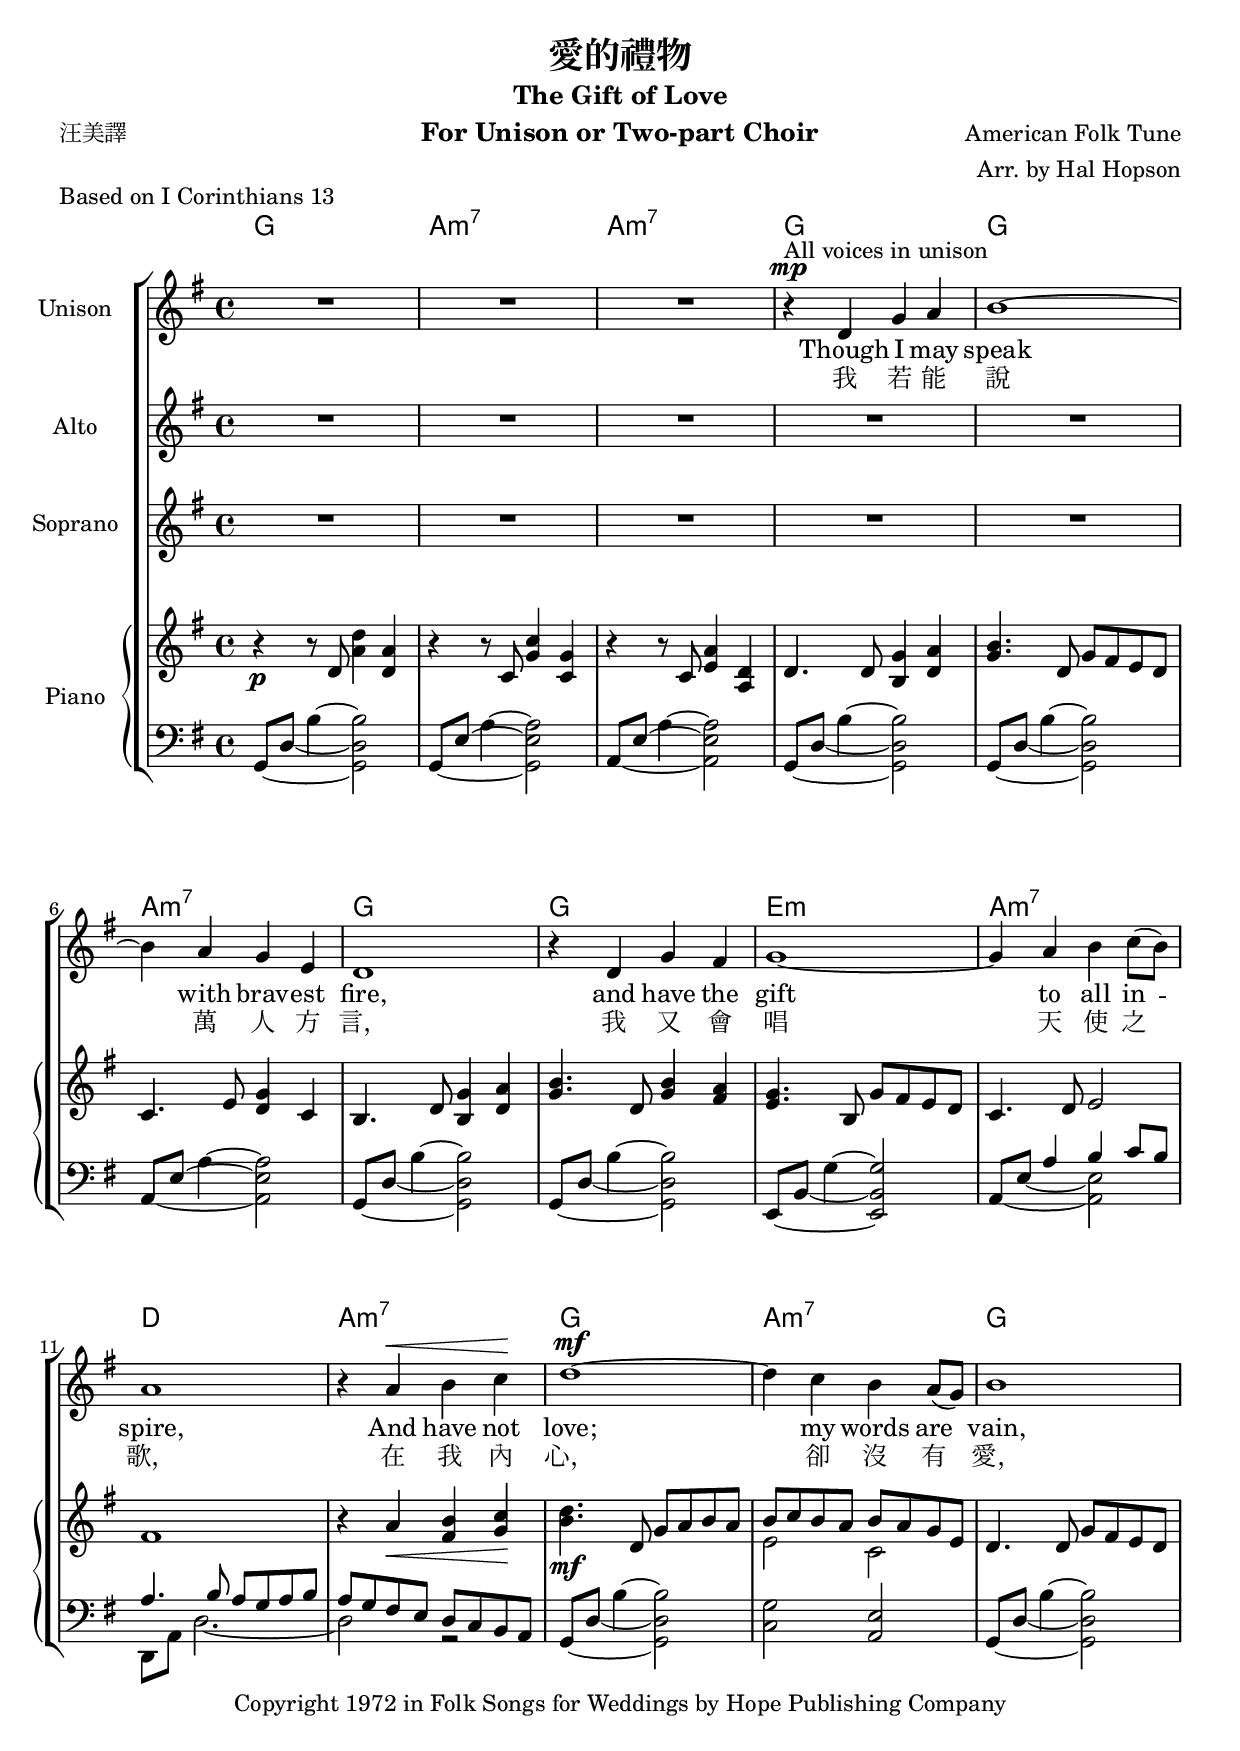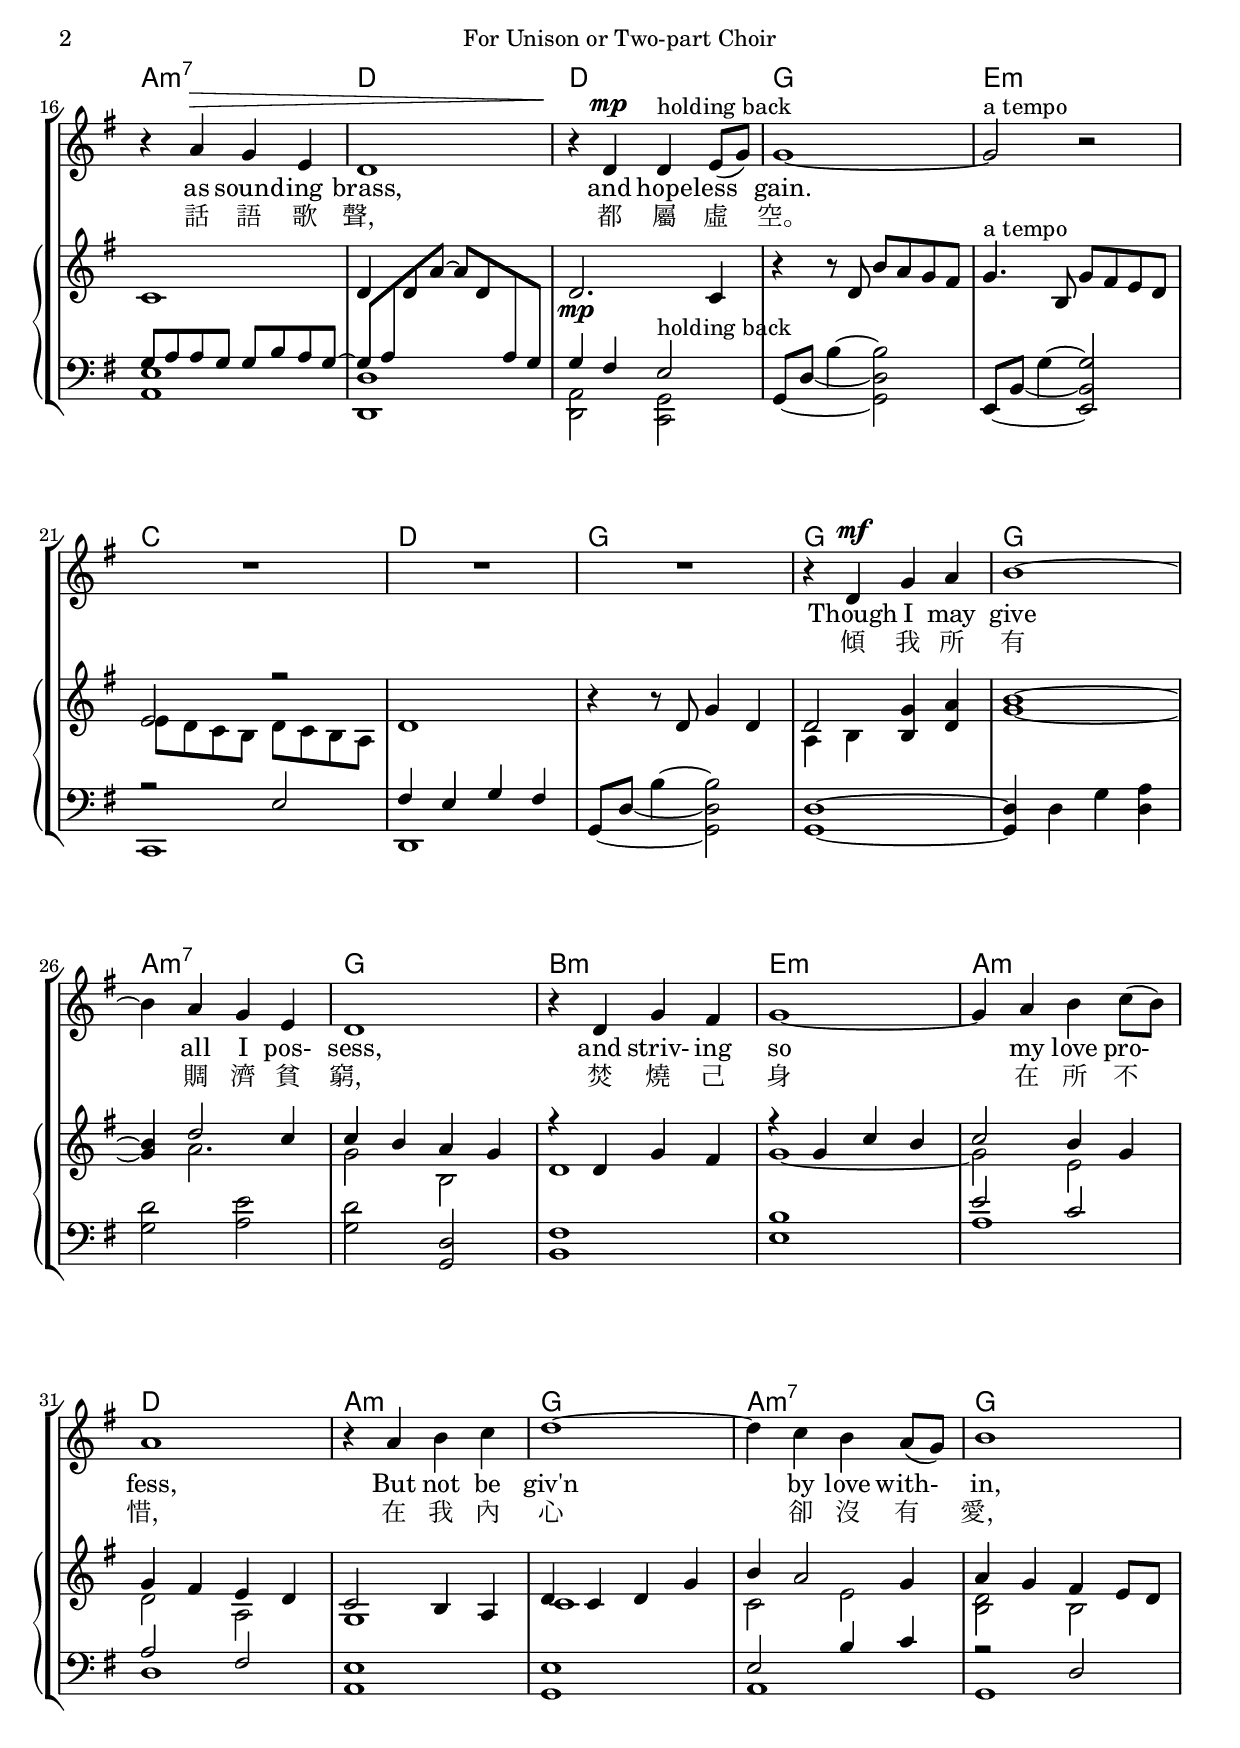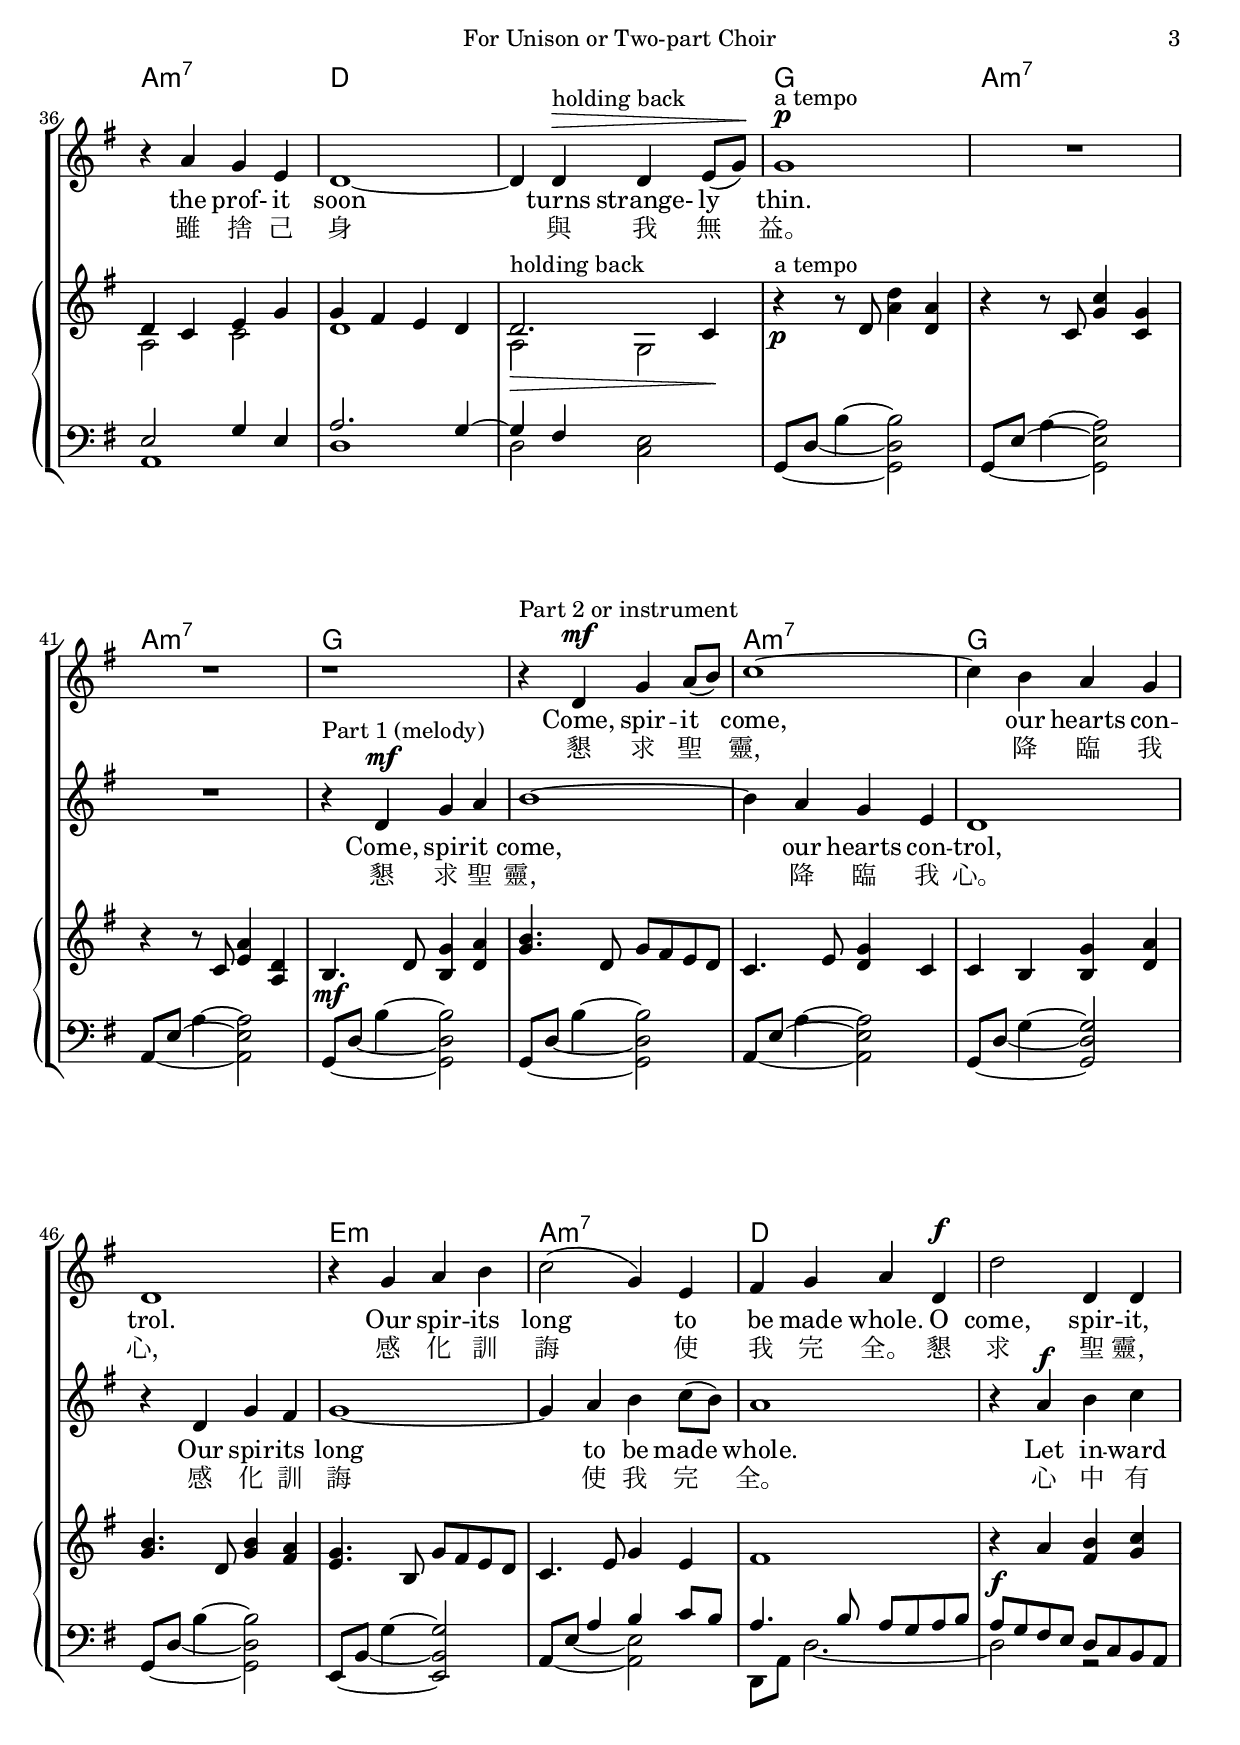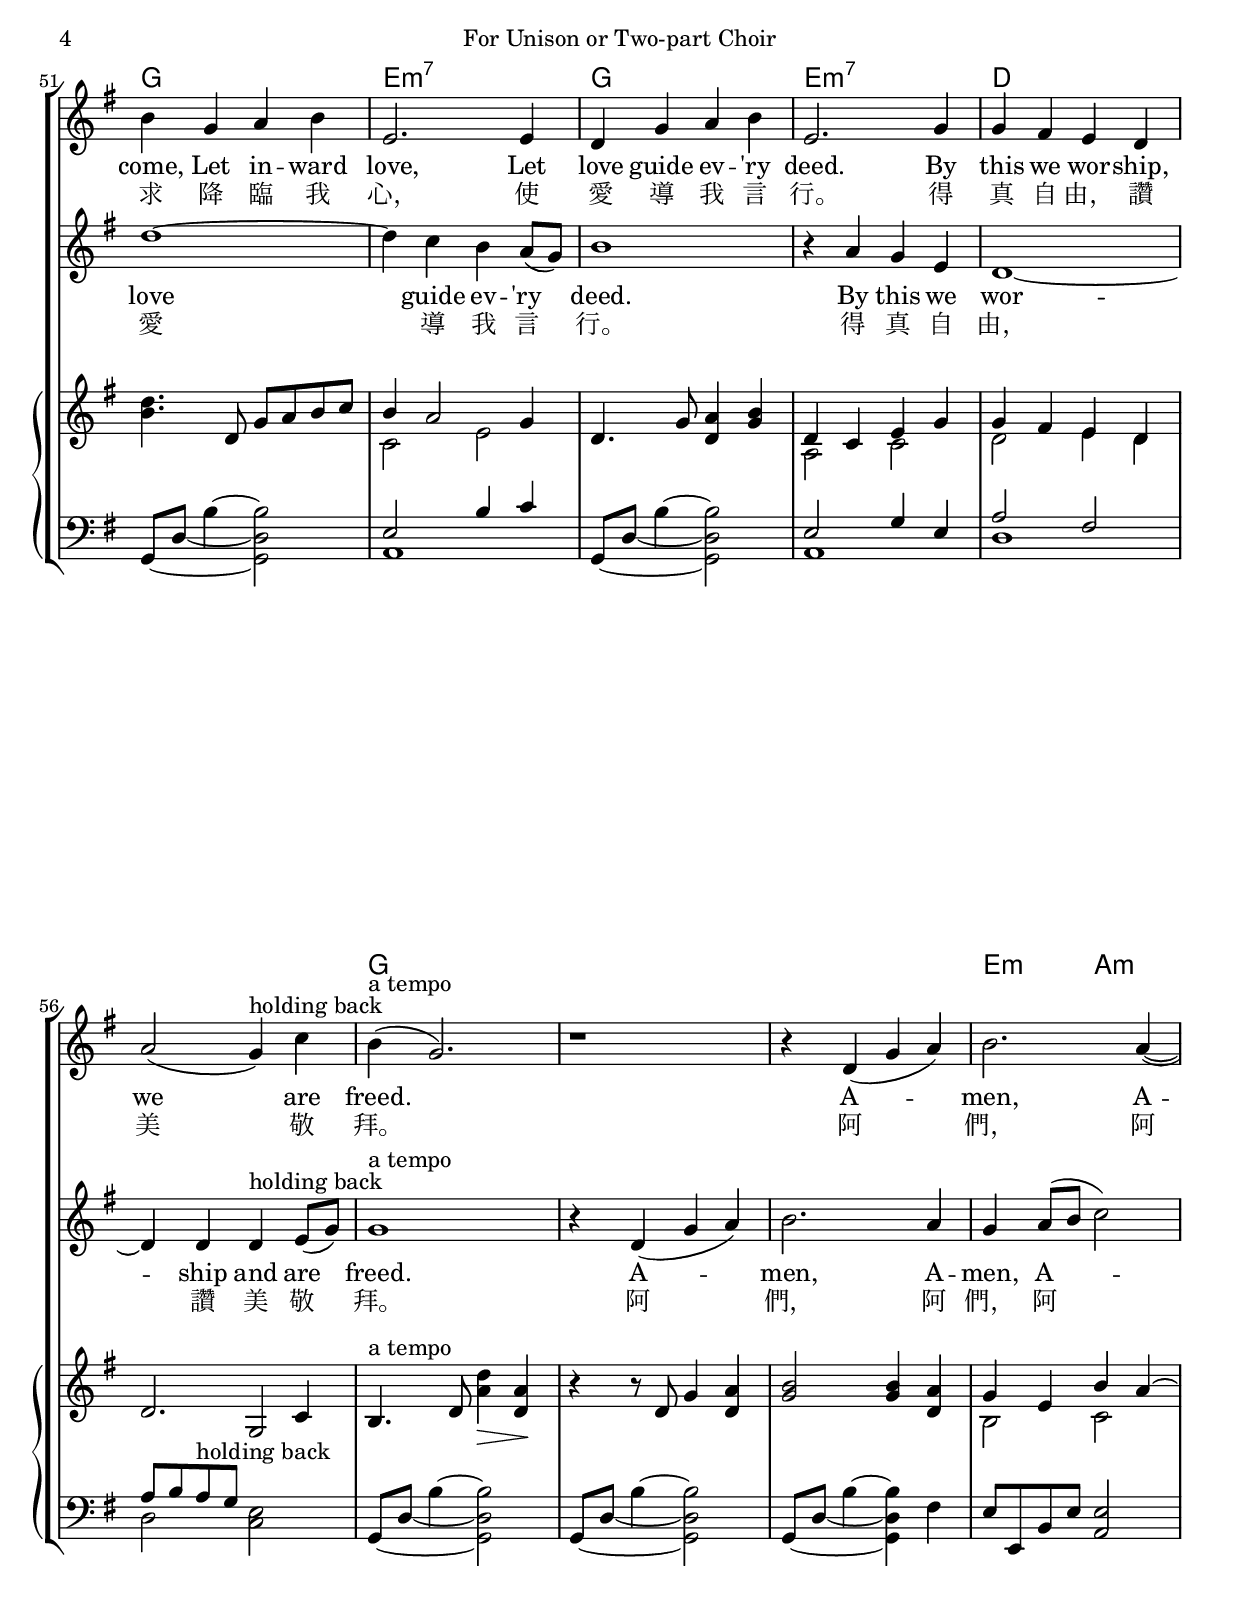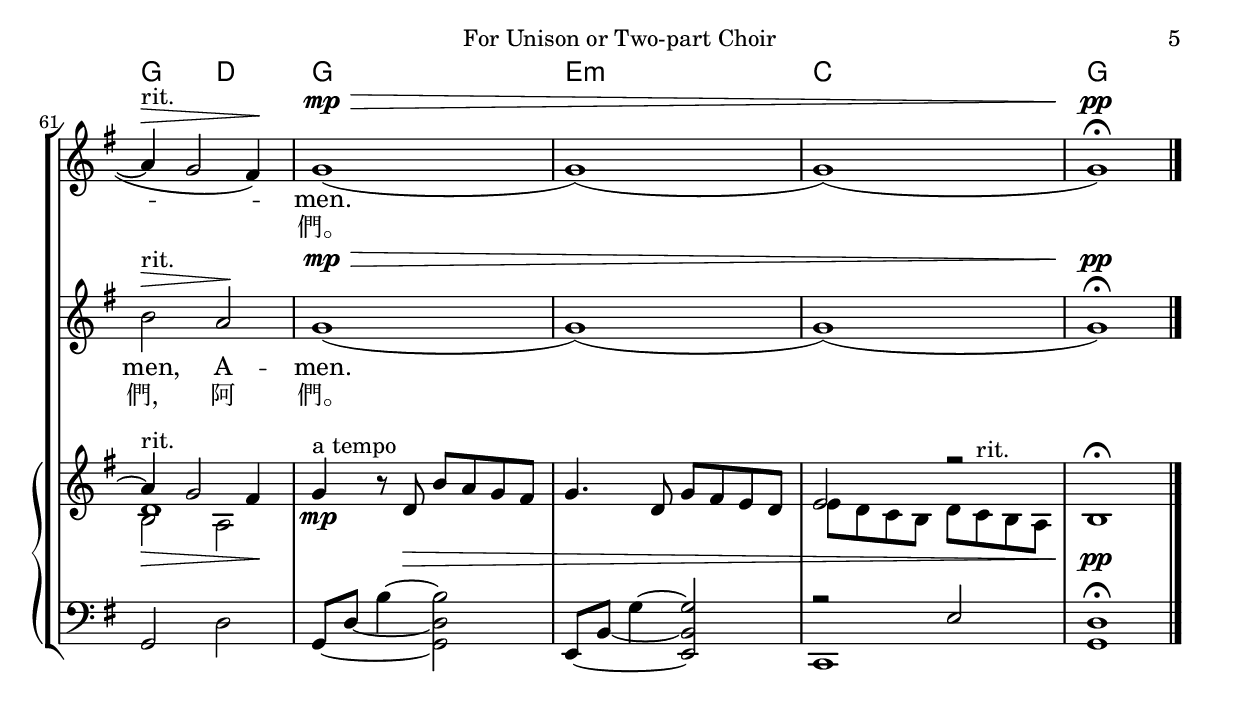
\version "2.18.2"

\header {
  title = "愛的禮物"
  subtitle = "The Gift of Love"
  instrument = "For Unison or Two-part Choir"
  composer = "American Folk Tune"
  arranger = "Arr. by Hal Hopson"
  poet = "汪美譯"
  piece = "Based on I Corinthians 13"
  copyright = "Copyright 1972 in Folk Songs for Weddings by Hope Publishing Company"
}

global = {
  \key g \major
  \time 4/4
}

unisonVoice = \relative c' {
  \global
  \dynamicUp
  \set noChordSymbol = ""
  
  R1*3

  {
    r4^"All voices in unison"\mp d g a b1~b4 a g e d1
    r4 d g fis g1~g4 a b c8(b8) a1
    r4 a\< b c\! d1\mf~d4 c b a8(g8) b1
    r4 a\> g e d1 r4\! d\mp d^"holding back" e8(g8) g1~g2^"a tempo" r2
  }
  
  R1*3
  
  {
    r4 d\mf g a b1~b4 a g e d1
    r4 d g fis g1~g4 a b c8(b8) a1
    r4 a b c d1~d4 c b a8(g8) b1
    r4 a g e d1~d4 d\>^"holding back" d e8(g8)\! g1\p^"a tempo"
  }
  
  R1*2
}

unisonVoiceLyrics = \lyricmode {
  <<
    \new Lyrics = "en" {
      Though I may speak __ with brav -- est fire,
      and have the gift __ to all in -- spire,
      And have not love; __ my words are __ vain,
      as sound -- ing brass, and hope -- less __ gain. __
      
      Though I may give all I pos- sess,
      and striv- ing so my love pro- fess,
      But not be giv'n by love with- in,
      the prof- it soon turns strange- ly thin.
    }
    \new Lyrics \with { alignBelowContext = #"en" } {
      我 若 能 說 萬 人 方 言，
      我 又 會 唱 天 使 之 歌，
      在 我 內 心， 卻 沒 有 愛，
      話 語 歌 聲， 都 屬 虛 空。
      
      傾 我 所 有 賙 濟 貧 窮，
      焚 燒 己 身 在 所 不 惜，
      在 我 內 心 卻 沒 有 愛，
      雖 捨 己 身 與 我 無 益。
    }
  >>
}

sopranoVoice = \relative c' {
  \global
  \dynamicUp
  
  R1*41
  
  {
    r4^"Part 1 (melody)" d\mf g a b1~b4 a g e d1
    r4 d g fis g1~g4 a b c8(b8) a1
    r4 a\f	 b c d1~d4 c b a8(g8) b1
    r4 a g e d1~d4 d d^"holding back" e8(g8) g1^"a tempo"
  }
  {
    r4 d(g a) b2. a4 g a8(b8 c2) b2\>^"rit." a\! g1\mp\>(g)(g)(g\fermata\pp)\!
  }
}

sopranoVoiceLyrics = \lyricmode {
  <<
    \new Lyrics = "en" {
      Come, spir -- it come, __ our hearts con -- trol,
      Our spir -- its long __ to be made __ whole.
      Let in -- ward love __ guide ev -- 'ry __ deed.
      By this we wor -- ship and are __ freed.
      
      A -- men, A -- men, A -- men, A -- men. __
    }
    \new Lyrics \with { alignBelowContext = #"en" } {
      懇 求 聖 靈， 降 臨 我 心。
      感 化 訓 誨 使 我 完 全。
      心 中 有 愛 導 我 言 行。
      得 真 自 由， 讚 美 敬 拜。
      
      阿 們， 阿 們， 阿 們， 阿 們。
    }
  >>
}

altoVoice = \relative c' {
  \global
  \dynamicUp

  R1*41
  
  {
    r1
    r4^"Part 2 or instrument" d\mf g a8(b8) c1~c4 b a g d1
    r4 g a b c2(g4) e fis g a
    d,4\f d'2 d,4 d b' g a b e,2.
    e4 d g a b e,2.
    g4 g fis e d a'2(g4^"holding back") c b^"a tempo"(g2.)
  }
  {
    r1
    r4 d (g a) b2. a4(~a4\>^"rit." g2 fis4)\! g1\mp\>(g)(g)(g\fermata\pp)\!
  }
}

altoVoiceLyrics = \lyricmode {
  <<
    \new Lyrics = "en" {
      Come, spir -- it come, __ our hearts con -- trol.
      Our spir -- its long __ to be made whole.
      O come, spir -- it, come,
      Let in -- ward love, Let love guide ev -- 'ry deed.
      By this we wor -- ship, we __ are freed. __
      
      A -- men, A -- men. __
    }
    \new Lyrics \with { alignBelowContext = #"en" } {
      懇 求 聖 靈， 降 臨 我 心，
      感 化 訓 誨 使 我 完 全。
      懇 求 聖 靈， 求 降 臨 我 心， 使 愛 導 我 言 行。
      得 真 自 由， 讚 美 敬 拜。
      
      阿 們， 阿 們。
    }
  >>
}

right = \relative c' {
  \global

  % P1
  r4\p r8 d <a' d>4 <d, a'>
  r4 r8 c <g' c>4 <c, g'>
  r4 r8 c <e a>4 <a, d>
  d4. d8 <b g'>4 <d a'>
  <g b>4. d8 g fis e d
  c4. e8 <d g>4 c
  b4. d8 <b g'>4 <d a'>
  <g b>4. d8 <g b>4 <fis a>
  <e g>4. b8 g' fis e d
  c4. d8 e2
  
  % P2
  fis1
  r4 a\< <fis b> <g c>\!
  <b d>4.\mf d,8 g a b a
  << {
    b8 c b a b a g e
  } \\ {
    e2 c
  } >>
  d4. d8 g fis e d
  c1
  d4 s s2
  d2.\mp c4
  r4 r8 d b' a g fis
  g4.^"a tempo" b,8 g' fis e d
  << {
    e2 r2
  } \\ {
    e8 d c b d c b a
  } >>
  d1
  r4 r8 d g4 d
  << { d2 } \\ { a4 b } >> <b g'>4 <d a'>
  <g b>1~
  q4 << { d'2 c4 } \\ { a2. } >>

  % P3
  << {
    c4 b a g
    r4 d g fis
    r4 g c b
    c2 b4 g
    g4 fis e d
    c2 b4 a
    d4 c d g
    b4 a2 g4
    a4 g fis e8 d
    d4 c e g
    g4 fis e d
    d2.\>^"holding back" c4\!
  } \\ {
    g'2 b,
    d1
    g1~
    g2 e
    d2 a
    g1
    c1
    c2 e
    <b d>2 b
    a2 c
    d1
    a2 g
  } >>
  r4\p^"a tempo" r8 d' <a' d>4 <d, a'>
  r4 r8 c <g' c>4 <c, g'>
  r4 r8 c <e a>4 <a, d>
  b4.\mf d8 <b g'>4 <d a'>
  <g b>4. d8 g fis e d
  c4. e8 <d g>4 c
  c4 b <b g'> <d a'>
  <g b>4. d8 <g b>4 <fis a>
  <e g>4. b8 g' fis e d
  c4. e8 g4 e
  fis1
  r4\f a <fis b> <g c>
  <b d>4. d,8 g a b c
  << { b4 a2 g4 } \\ { c,2 e } >>
  d4. g8 <d a'>4 <g b>
  << {
    d4 c e g
    g4 fis e d
    d2. c4
  } \\ {
    a2 c
    d2 e4 d
    \change Staff = "left" \stemUp a8 b a^"holding back" g \stemNeutral
    \change Staff = "right" g2
  } >>
  b4.^"a tempo" d8 <a' d>4\> <d, a'>\!
  r4 r8 d g4 <d a'>
  <g b>2 q4 <d a'>4
  << {
    g4 e b' a~
    a4\>^"rit." g2 fis4\!
  } \\ {
    b,2 c
    b a
  } \\ {
    s1 d1
  } >>
  g4\mp^"a tempo" r8 d\> b' a g fis
  g4. d8 g fis e d
  << { e2 r2 } \\ { e8 d c b d c^"rit." b a } >>
  b1\fermata\pp\!
}

left-g-major-bar = \relative c {
  \set tieWaitForNote = ##t
  g8~ d'~ b'4~ <g, d' b'>2
}

left = \relative c {
  \global
  \set tieWaitForNote = ##t
  
  % P1
  \left-g-major-bar
  g8~ e'~ a4~ <g, e' a>2
  a8~ e'~ a4~ <a, e' a>2
  \left-g-major-bar
  \left-g-major-bar
  a8~ e'~ a4~ <a, e' a>2
  \left-g-major-bar
  \left-g-major-bar
  e8~ b'~ g'4~ <e, b' g'>2
  << {
    s4 a'4 b c8 b
  } \\ {
    \set tieWaitForNote = ##t
    \stemUp
    a,8~ e'~ s4
    \stemDown
    <a, e'>2
  } >>
  \stemNeutral

  % P2
  << {
    a'4. b8 a g a b
    a8 g fis e d c b a
  } \\ {
    d,8 a' d2.~
    d2 r2
  } >>
  \left-g-major-bar
  <c g'>2 <a e'>
  \left-g-major-bar
  << {
    g'8 a a g g b a g~
    g8 a \change Staff = "right" d a'~ a d, \change Staff = "left" a g
    g4 fis e2 ^"holding back"
  } \\ {
    <a, e'>1
    <d, d'>1
    <d a'>2 <c g'>
  } >>
  \left-g-major-bar
  e8~ b'~ g'4~ <e, b' g'>2
  << { r2 e' fis4 e g fis } \\ { c,1 d } >>
  \left-g-major-bar
  <g d'>1~
  q4 d' g <d a'>
  <g d'>2 <a e'>

  % P3
  <g d'>2 <g, d'>
  <b fis'>1
  <e b'>1
  << { e'2 c a fis } \\ { a1 d, } >>
  <a e'>1
  <g e'>1
  << {
    e'2 b'4 c
    r2 d,
    e2 g4 e
    a2. g4~
    g4 fis
  } \\ {
    a,1
    g1
    a1
    d1
    d2
  } >> <c e>2
  \left-g-major-bar
  g8~ e'~ a4~ <g, e' a>2
  a8~ e'~ a4~ <a, e' a>2

  % P4
  \left-g-major-bar
  \left-g-major-bar
  a8~ e'~ a4~ <a, e' a>2
  g8~ d'~ g4~ <g, d' g>2
  \left-g-major-bar
  e8~ b'~ g'4~ <e, b' g'>2
  << {
    s4 a'4 b c8 b
    a4. b8 a g a b
    a8 g fis e d c b a
  } \\ {
    \set tieWaitForNote = ##t
    \stemUp
    a8~ e'~ s4
    \stemDown
    <a, e'>2
    d,8 a' d2.~
    d2 r2
  } >>
  \stemNeutral
  \left-g-major-bar
  << { e2 b'4 c } \\ { a,1 } >>
  \left-g-major-bar

  % P5
  << {
    e'2 g4 e
    a2 fis
  } \\ {
    a,1
    d1
    d2
  } >>
  <c e>2
  \left-g-major-bar
  \left-g-major-bar
  g8~ d'~ b'4~ <g, d' b'>4 fis'
  e8 e, b' e <a, e'>2
  g2 d'
  \left-g-major-bar
  e,8~ b'~ g'4~ <e, b' g'>2
  << { r2 e' } \\ { c,1 } >>
  <g' d'>1\fermata
}

chordNames = {
  \chordmode {
    \global
    \set noChordSymbol = ""
    
    g a:m7 a:m7
    
    {
      g g a:m7 g
      g e:m a:m7 d
      a:m7 g a:m7 g
      a:m7 d d g e:m
    }
    
    c d g
    
    {
      g g a:m7 g
      b:m e:m a:m d
      a:m g a:m7 g
      a:m7 d1*2 g1
    }
    
    a:m7 a:m7
    
    {
      g1*2 a1:m7 g1*2
      e1:m a:m7 d1*2
      g1 e:m7 g
      e:m7 d1*2 g1
    }
    
    s1*2
    
    {
      e2:m a2:m g2 d2
      g1 e:m c g
    }
  }
}

\score {
  \new ChoirStaff <<
    % Chord
    \new ChordNames { \chordNames }
    
    % Unison
    \new Staff \with {
      instrumentName = "Unison"
      midiInstrument = "choir aahs"
    } {
      \new Voice = "unison" {
        \unisonVoice
      }
    }
    \new Lyrics = "unison"
    \context Lyrics = "unison" {
      \lyricsto "unison" {
        \unisonVoiceLyrics
      }
    }
    
    % Alto
    \new Staff \with {
      instrumentName = "Alto"
      midiInstrument = "choir aahs"
    } {
      \new Voice = "alto" {
        \altoVoice
      }
    }
    \new Lyrics = "alto"
    \context Lyrics = "alto" {
      \lyricsto "alto" {
        \altoVoiceLyrics
      }
    }
    
    % Soprano
    \new Staff \with {
      instrumentName = "Soprano"
      midiInstrument = "choir aahs"
    } {
      \new Voice = "soprano" {
        \sopranoVoice
      }
    }
    \new Lyrics = "soprano"
    \context Lyrics = "soprano" {
      \lyricsto "soprano" {
        \sopranoVoiceLyrics
      }
    }
    
    % Piano
    \new PianoStaff \with {
      instrumentName = "Piano"
    } <<
      \new Staff = "right" \with {
        midiInstrument = "acoustic grand"
      } { \right \bar "|." }
      \new Staff = "left" \with {
        midiInstrument = "acoustic grand"
      } { \clef bass \left \bar "|." }
    >>
  >>

  \layout {
    \context {
      \Staff
      \RemoveEmptyStaves
    }
  }
  \midi {
    \tempo 4=100
    \context {
      \ChordNameVoice \remove Note_performer
    }
  }
}
